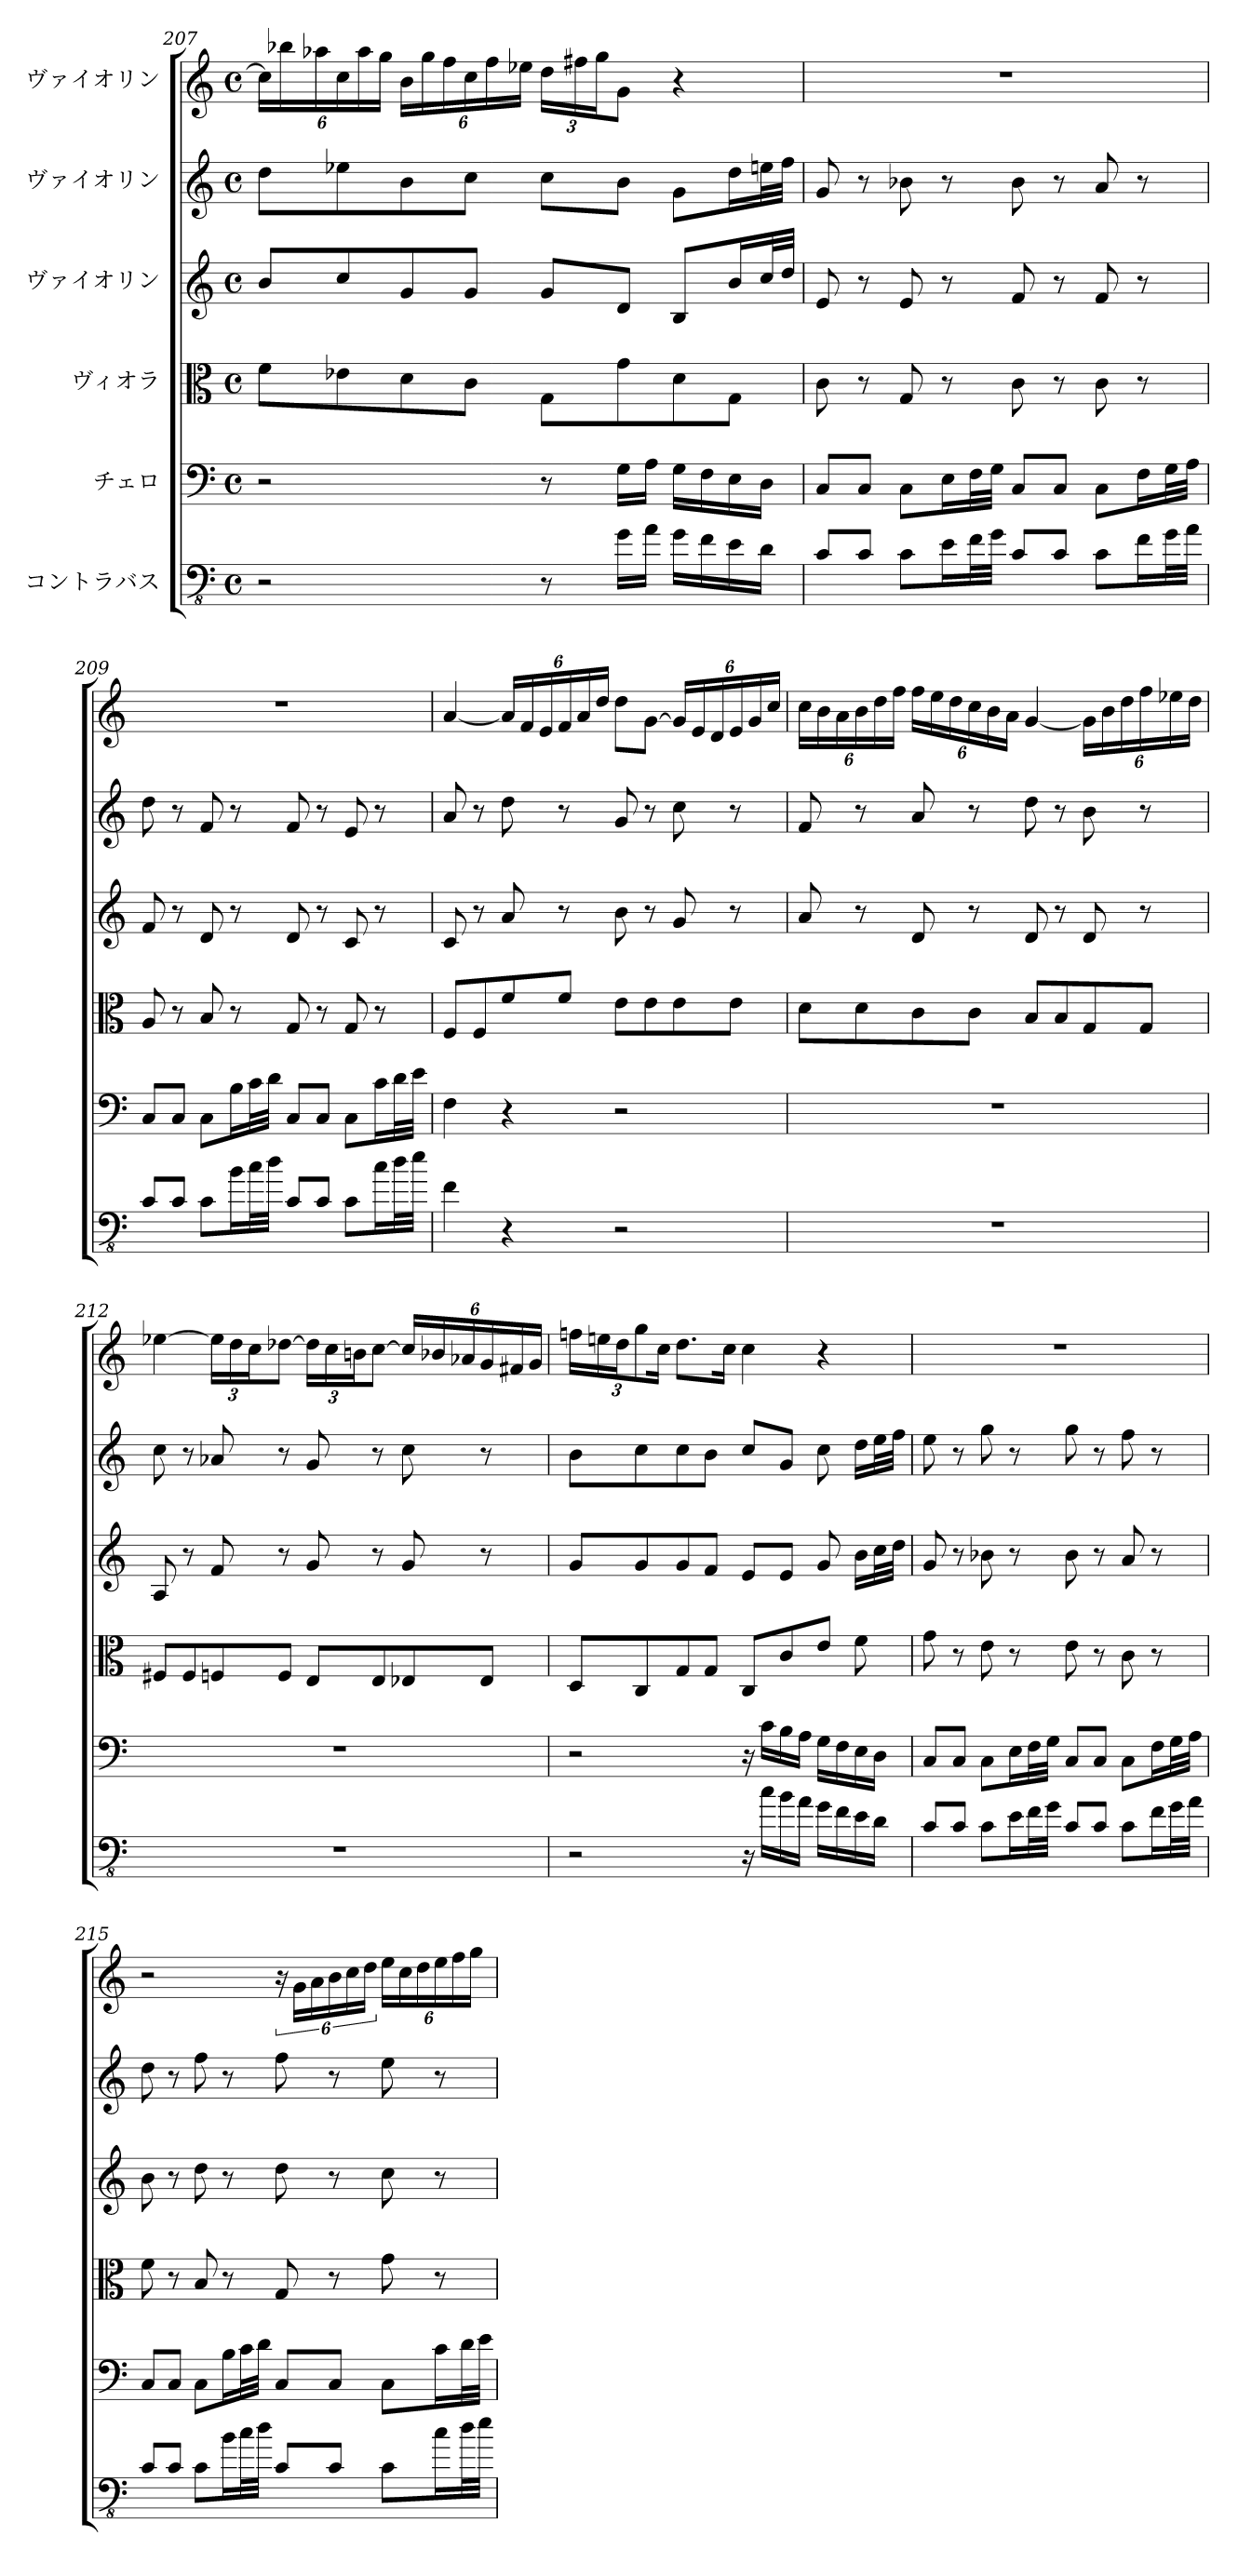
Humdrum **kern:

**kern	**kern	**kern	**kern	**kern	**kern
*part6	*part5	*part4	*part3	*part2	*part1
*staff6	*staff5	*staff4	*staff3	*staff2	*staff1
*I"コントラバス	*I"チェロ	*I"ヴィオラ	*I"ヴァイオリン	*I"ヴァイオリン	*I"ヴァイオリン
*clefFv4	*clefF4	*clefC3	*clefG2	*clefG2	*clefG2
*ITrd7c12	*	*	*	*	*
*k[]	*k[]	*k[]	*k[]	*k[]	*k[]
*M4/4	*M4/4	*M4/4	*M4/4	*M4/4	*M4/4
*met(c)	*met(c)	*met(c)	*met(c)	*met(c)	*met(c)
*	*	*	*	*	*Xbrackettup
=207	=207	=207	=207	=207	=207
2r	2r	8f\L	8b/L	8dd\L	24cc\LL]
.	.	.	.	.	24bb-X\
.	.	.	.	.	24aa-X\
.	.	8e-X\	8cc/	8ee-X\	24cc\
.	.	.	.	.	24aa-\
.	.	.	.	.	24gg\JJ
.	.	8d\	8g/	8b\	24b\LL
.	.	.	.	.	24gg\
.	.	.	.	.	24ff\
.	.	8c\J	8g/J	8cc\J	24cc\
.	.	.	.	.	24ff\
.	.	.	.	.	24ee-X\JJ
8r	8r	8G\L	8g/L	8cc\L	24dd\LL
.	.	.	.	.	24ff#X\
.	.	.	.	.	24gg\J
16GG\LL	16G\LL	8g\	8d/J	8b\J	8g\J
16AA\JJ	16A\JJ	.	.	.	.
16GG\LL	16G\LL	8d\	8B/L	8g\L	4r
16FF\	16F\	.	.	.	.
16EE\	16E\	8G\J	16b/L	16dd\L	.
16DD\JJ	16D\JJ	.	32cc/L	32een\L	.
.	.	.	32dd/JJJ	32ff\JJJ	.
!!LO:LB:g=z
=208	=208	=208	=208	=208	=208
8CC/L	8C/L	8c\	8e/	8g/	1r
8CC/J	8C/J	8r	8r	8r	.
8CC\L	8C\L	8G/	8e/	8b-X\	.
16EE\L	16E\L	8r	8r	8r	.
32FF\L	32F\L	.	.	.	.
32GG\JJJ	32G\JJJ	.	.	.	.
8CC/L	8C/L	8c\	8f/	8b-\	.
8CC/J	8C/J	8r	8r	8r	.
8CC\L	8C\L	8c\	8f/	8a/	.
16FF\L	16F\L	8r	8r	8r	.
32GG\L	32G\L	.	.	.	.
32AA\JJJ	32A\JJJ	.	.	.	.
=209	=209	=209	=209	=209	=209
8CC/L	8C/L	8A/	8f/	8dd\	1r
8CC/J	8C/J	8r	8r	8r	.
8CC\L	8C\L	8B/	8d/	8f/	.
16BB\L	16B\L	8r	8r	8r	.
32C\L	32c\L	.	.	.	.
32D\JJJ	32d\JJJ	.	.	.	.
8CC/L	8C/L	8G/	8d/	8f/	.
8CC/J	8C/J	8r	8r	8r	.
8CC\L	8C\L	8G/	8c/	8e/	.
16C\L	16c\L	8r	8r	8r	.
32D\L	32d\L	.	.	.	.
32E\JJJ	32e\JJJ	.	.	.	.
=210	=210	=210	=210	=210	=210
4FF\	4F\	8F/L	8c/	8a/	[4a/
.	.	8F/	8r	8r	.
4r	4r	8f/	8a/	8dd\	24a/LL]
.	.	.	.	.	24f/
.	.	.	.	.	24e/
.	.	8f/J	8r	8r	24f/
.	.	.	.	.	24a/
.	.	.	.	.	24dd/JJ
2r	2r	8e\L	8b\	8g/	8dd\L
.	.	8e\	8r	8r	[8g\J
.	.	8e\	8g/	8cc\	24g/LL]
.	.	.	.	.	24e/
.	.	.	.	.	24d/
.	.	8e\J	8r	8r	24e/
.	.	.	.	.	24g/
.	.	.	.	.	24cc/JJ
!!LO:PB:g=z
=211	=211	=211	=211	=211	=211
1r	1r	8d\L	8a/	8f/	24cc\LL
.	.	.	.	.	24b\
.	.	.	.	.	24a\
.	.	8d\	8r	8r	24b\
.	.	.	.	.	24dd\
.	.	.	.	.	24ff\JJ
.	.	8c\	8d/	8a/	24ff\LL
.	.	.	.	.	24ee\
.	.	.	.	.	24dd\
.	.	8c\J	8r	8r	24cc\
.	.	.	.	.	24b\
.	.	.	.	.	24a\JJ
.	.	8B/L	8d/	8dd\	[4g/
.	.	8B/	8r	8r	.
.	.	8G/	8d/	8b\	24g\LL]
.	.	.	.	.	24b\
.	.	.	.	.	24dd\
.	.	8G/J	8r	8r	24ff\
.	.	.	.	.	24ee-X\
.	.	.	.	.	24dd\JJ
=212	=212	=212	=212	=212	=212
1r	1r	8F#X/L	8A/	8cc\	[4ee-X\
.	.	8F#/	8r	8r	.
.	.	8Fn/	8f/	8a-X/	24ee-\LL]
.	.	.	.	.	24dd\
.	.	.	.	.	24cc\J
.	.	8F/J	8r	8r	[8dd-X\J
.	.	8E/L	8g/	8g/	24dd-\LL]
.	.	.	.	.	24cc\
.	.	.	.	.	24bn\J
.	.	8E/	8r	8r	[8cc\J
.	.	8E-X/	8g/	8cc\	24cc/LL]
.	.	.	.	.	24b-X/
.	.	.	.	.	24a-X/
.	.	8E-/J	8r	8r	24g/
.	.	.	.	.	24f#X/
.	.	.	.	.	24g/JJ
!!LO:LB:g=z
=213	=213	=213	=213	=213	=213
2r	2r	8D/L	8g/L	8b\L	24ffn\LL
.	.	.	.	.	24een\
.	.	.	.	.	24dd\J
.	.	8C/	8g/	8cc\	12gg\
.	.	.	.	.	24cc\Jk
.	.	8G/	8g/	8cc\	8.dd\L
.	.	8G/J	8f/J	8b\J	.
.	.	.	.	.	16cc\Jk
16r	16r	8C/L	8e/L	8cc/L	4cc\
16C\LL	16c\LL	.	.	.	.
16BB\	16B\	8c/	8e/J	8g/J	.
16AA\JJ	16A\JJ	.	.	.	.
16GG\LL	16G\LL	8e/J	8g/	8cc\	4r
16FF\	16F\	.	.	.	.
16EE\	16E\	8f\	16b\LL	16dd\LL	.
16DD\JJ	16D\JJ	.	32cc\L	32ee\L	.
.	.	.	32dd\JJJ	32ff\JJJ	.
=214	=214	=214	=214	=214	=214
8CC/L	8C/L	8g\	8g/	8ee\	1r
8CC/J	8C/J	8r	8r	8r	.
8CC\L	8C\L	8e\	8b-X\	8gg\	.
16EE\L	16E\L	8r	8r	8r	.
32FF\L	32F\L	.	.	.	.
32GG\JJJ	32G\JJJ	.	.	.	.
8CC/L	8C/L	8e\	8b-\	8gg\	.
8CC/J	8C/J	8r	8r	8r	.
8CC\L	8C\L	8c\	8a/	8ff\	.
16FF\L	16F\L	8r	8r	8r	.
32GG\L	32G\L	.	.	.	.
32AA\JJJ	32A\JJJ	.	.	.	.
!!LO:PB:g=z
=215	=215	=215	=215	=215	=215
8CC/L	8C/L	8f\	8b\	8dd\	2r
8CC/J	8C/J	8r	8r	8r	.
8CC\L	8C\L	8B/	8dd\	8ff\	.
16BB\L	16B\L	8r	8r	8r	.
32C\L	32c\L	.	.	.	.
32D\JJJ	32d\JJJ	.	.	.	.
*	*	*	*	*	*brackettup
8CC/L	8C/L	8G/	8dd\	8ff\	24r
.	.	.	.	.	24g\LL
.	.	.	.	.	24a\
*	*	*	*	*	*Xbrackettup
8CC/J	8C/J	8r	8r	8r	24b\
.	.	.	.	.	24cc\
.	.	.	.	.	24dd\JJ
8CC\L	8C\L	8g\	8cc\	8ee\	24ee\LL
.	.	.	.	.	24cc\
.	.	.	.	.	24dd\
16C\L	16c\L	8r	8r	8r	24ee\
.	.	.	.	.	24ff\
32D\L	32d\L	.	.	.	.
.	.	.	.	.	24gg\JJ
32E\JJJ	32e\JJJ	.	.	.	.
=	=	=	=	=	=
*-	*-	*-	*-	*-	*-
